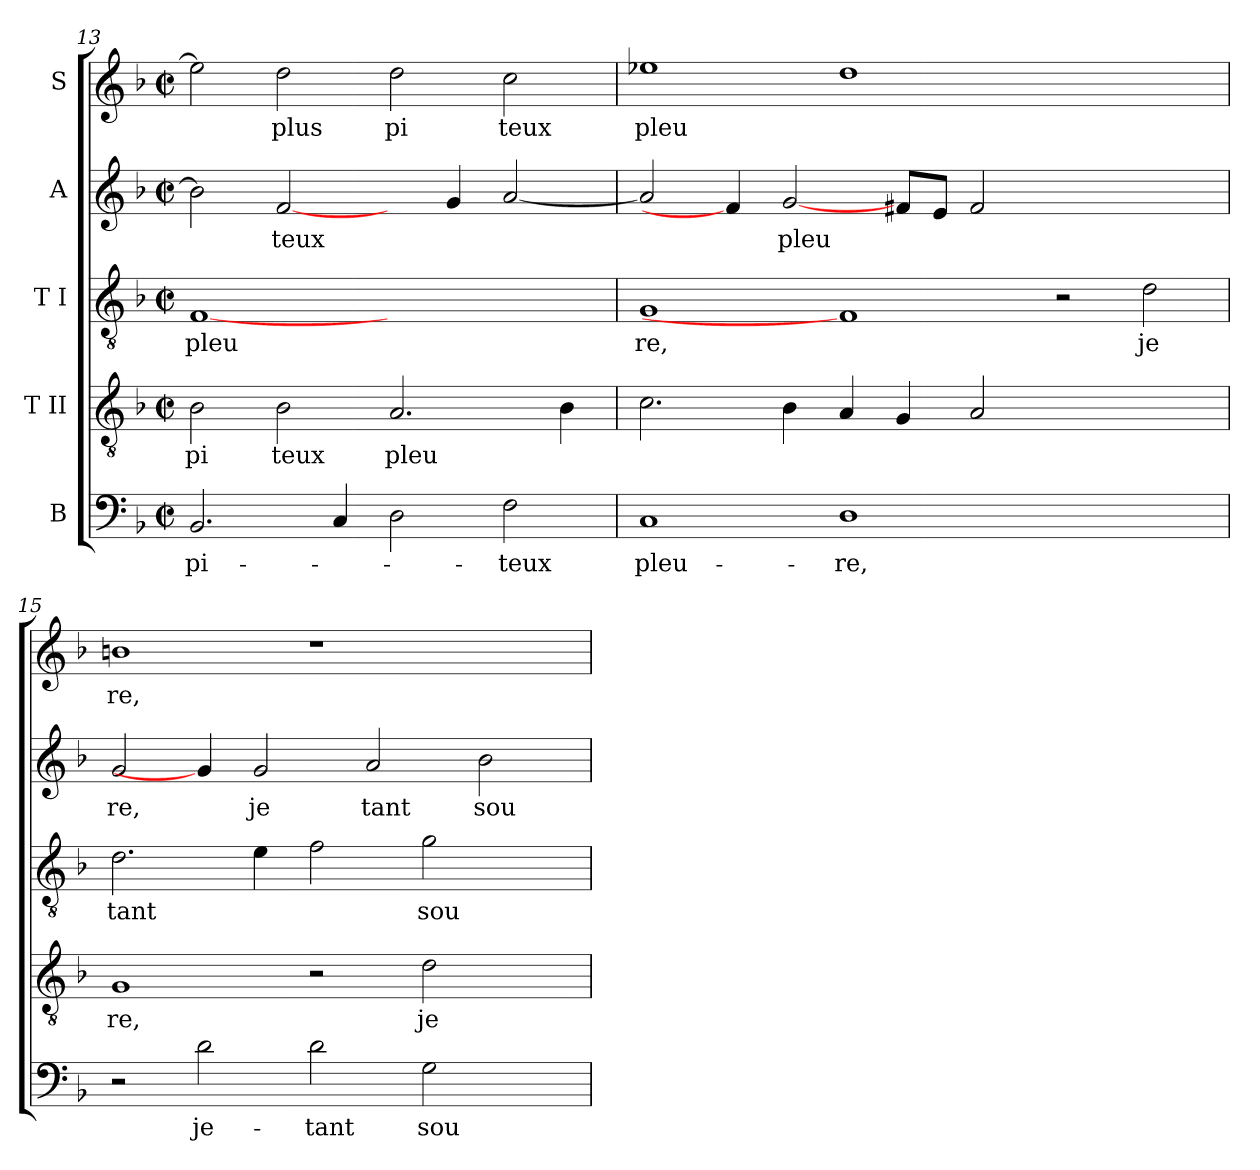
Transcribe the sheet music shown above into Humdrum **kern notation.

**kern	**text	**kern	**text	**kern	**text	**kern	**text	**kern	**text
*part5	*part5	*part4	*part4	*part3	*part3	*part2	*part2	*part1	*part1
*staff5	*staff5	*staff4	*staff4	*staff3	*staff3	*staff2	*staff2	*staff1	*staff1
*I"B	*	*I"T II	*	*I"T I	*	*I"A	*	*I"S	*
*clefF4	*	*clefGv2	*	*clefGv2	*	*clefG2	*	*clefG2	*
*k[b-]	*	*k[b-]	*	*k[b-]	*	*k[b-]	*	*k[b-]	*
*F:	*	*F:	*	*F:	*	*F:	*	*F:	*
*M2/2	*	*M2/2	*	*M2/2	*	*M2/2	*	*M2/2	*
*met(c|)	*	*met(c|)	*	*met(c|)	*	*met(c|)	*	*met(c|)	*
=13	=13	=13	=13	=13	=13	=13	=13	=13	=13
!	!LO:LY:b:cj	!	!LO:LY:b:cj	!	!LO:LY:b:cj	!	!	!	!
2.BB-/	pi-	2B-\	pi	[1F	pleu	2b-\]	.	2ee\]	.
!	!	!	!LO:LY:b:cj	!	!	!	!LO:LY:b	!	!LO:LY:b:cj
.	.	2B-\	teux	.	.	[2f/	teux	2dd\	plus
4C/	.	.	.	.	.	.	.	.	.
!	!	!	!LO:LY:b	!	!	!	!	!	!LO:LY:b:cj
2D\	.	2.A/	pleu	1ryy	.	4ryy	.	2dd\	pi
.	.	.	.	.	.	4g/	.	.	.
!	!LO:LY:b:cj	!	!	!	!	!	!	!	!LO:LY:b:cj
2F\	-teux	.	.	.	.	[<2a/	.	2cc\	teux
.	.	4B-\	.	.	.	.	.	.	.
=14	=14	=14	=14	=14	=14	=14	=14	=14	=14
!	!LO:LY:b:cj	!	!	!	!LO:LY:b:cj	!	!	!	!LO:LY:b
1C	pleu-	2.c\	.	1G	re,	2a/]	.	1ee-	pleu
.	.	.	.	.	.	4f/]	.	.	.
!	!	!	!	!	!	!	!LO:LY:b	!	!
.	.	4B-\	.	.	.	[2g/	pleu	.	.
!	!LO:LY:b:cj	!	!	!	!	!	!	!	!
1D	-re,	4A/	.	1F]	.	.	.	1dd	.
.	.	4G/	.	.	.	8f#/L	.	.	.
.	.	.	.	.	.	8e/J	.	.	.
.	.	2A/	.	.	.	2f#/	.	.	.
1ryy	.	1ryy	.	2r	.	1ryy	.	1ryy	.
!	!	!	!	!	!LO:LY:b:cj	!	!	!	!
.	.	.	.	2d\	je	.	.	.	.
=15	=15	=15	=15	=15	=15	=15	=15	=15	=15
!	!	!	!LO:LY:b:cj	!	!LO:LY:b	!	!LO:LY:b:cj	!	!LO:LY:b:cj
2r	.	1G	re,	2.d\	tant	2g/	re,	1bn	re,
!	!LO:LY:b:cj	!	!	!	!	!	!	!	!
2d\	je-	.	.	.	.	4g/]	.	.	.
!	!	!	!	!	!	!	!LO:LY:b:cj	!	!
.	.	.	.	4e\	.	2g/	je	.	.
!	!LO:LY:b:cj	!	!	!	!	!	!	!	!
2d\	-tant	2r	.	2f\	.	.	.	1r	.
!	!	!	!	!	!	!	!LO:LY:b:cj	!	!
.	.	.	.	.	.	2a/	tant	.	.
!	!LO:LY:b:cj	!	!LO:LY:b:cj	!	!LO:LY:b:cj	!	!	!	!
2G\	sou-	2d\	je	2g\	sou	.	.	.	.
!	!	!	!	!	!	!	!LO:LY:b:cj	!	!
.	.	.	.	.	.	2b-\	sou	.	.
4ryy	.	4ryy	.	4ryy	.	.	.	4ryy	.
=	=	=	=	=	=	=	=	=	=
*-	*-	*-	*-	*-	*-	*-	*-	*-	*-
